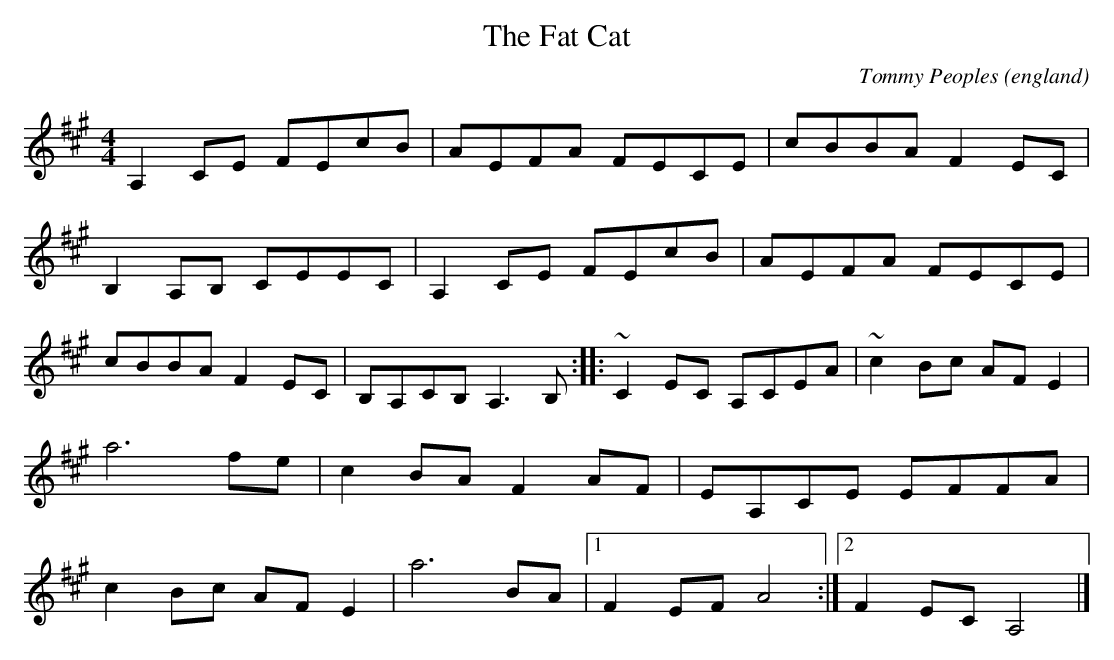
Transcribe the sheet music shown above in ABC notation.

X:1
T:The Fat Cat
O:england
M:4/4
L:1/8
C:Tommy Peoples
K:A
A,2CE FEcB|AEFA FECE|cBBA F2EC|B,2A,B, CEEC|\
A,2CE FEcB|AEFA FECE|cBBA F2EC|B,A,CB, A,3 B,::\
~C2EC A,CEA|~c2Bc AF E2|""a6 fe|c2BA F2AF|EA,CE EFFA|\
c2Bc AF E2|""a6 BA|1F2EF A4:|2F2EC A,4|]
